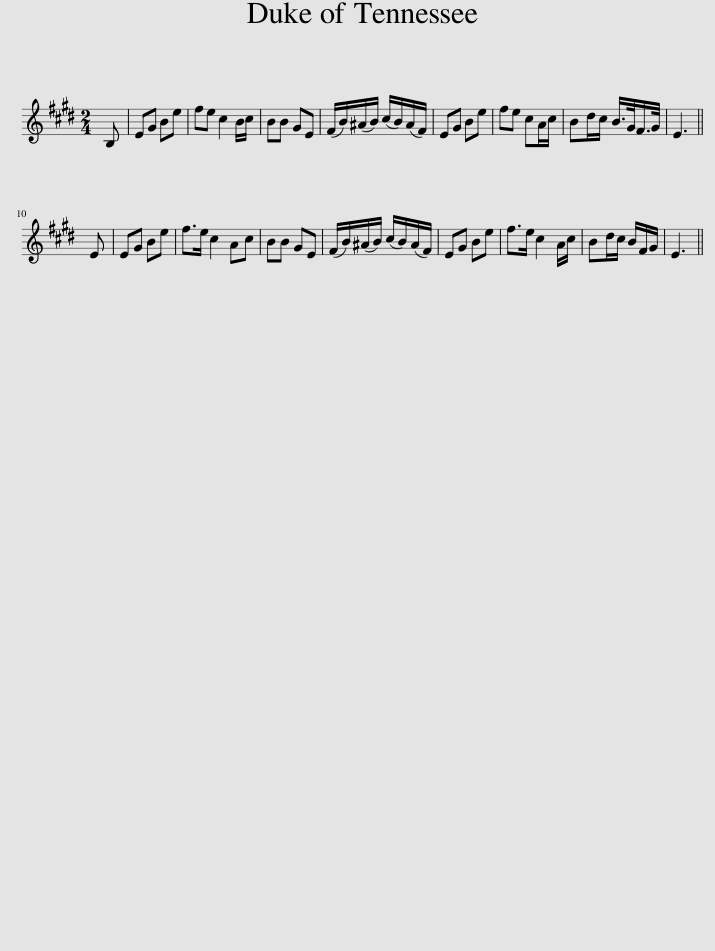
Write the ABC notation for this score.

X:1
L:1/8
M:2/4
I:linebreak $
K:E
V:1 treble
V:1
 B, | EG Be | fe c2 B/c/ | BB GE | (F/B/)(^A/B/) (c/B/)(A/F/) | %5
 EG Be | fe cA/c/ | Bd/c/ B/>G/F/>G/ | E3 ||$ E | %10
 EG Be | f>e c2 Ac | BB GE | (F/B/)(^A/B/) (c/B/)(A/F/) | EG Be | %15
 f>e c2 A/c/ | Bd/c/ B/F/G/ | E3 || %18
